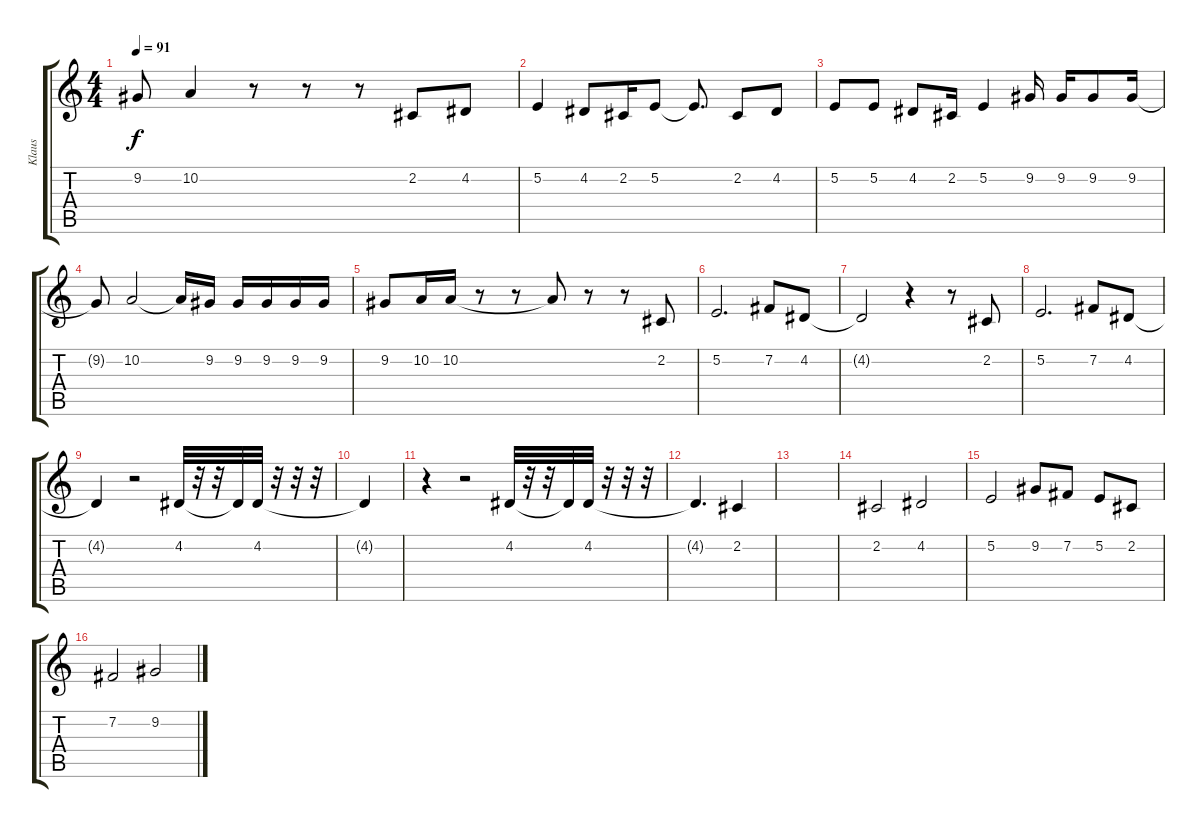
\track ("Klaus" "Klaus") {instrument violin}
\staff {score tabs}
\tuning (E4 B3 G3 D3 A2 E2) {hide}
\ts (4 4)
\tempo 91
\clef g2
\ks c
9.2{t}.8{dy f} 10.2.4 r.8 r.8 r.8 2.2.8 4.2.8 |
5.2.4 4.2.8 2.2.16 5.2.8 5.2{t}.8{d} 2.2.8 4.2.8 |
5.2.8 5.2.8 4.2.8 2.2.16 5.2.4 9.2.16 9.2.16 9.2.8 9.2.16 |
9.2{t}.8 10.2.2 10.2{t}.16 9.2.16 9.2.16 9.2.16 9.2.16 9.2.16 |
9.2.8 10.2.16 10.2.16 r.8 r.8 10.2{t}.8 r.8 r.8 2.2.8 |
5.2.2{d} 7.2.8 4.2.8 |
4.2{t}.2 r.4 r.8 2.2.8 |
5.2.2{d} 7.2.8 4.2.8 |
4.2{t}.4 r.2 4.2.32 r.32 r.32 4.2{t}.32 4.2.32 r.32 r.32 r.32 |
4.2{t}.4 |
r.4 r.2 4.2.32 r.32 r.32 4.2{t}.32 4.2.32 r.32 r.32 r.32 |
4.2{t}.4{d} 2.2.4 |
|
2.2.2 4.2.2 |
5.2.2 9.2.8 7.2.8 5.2.8 2.2.8 |
7.2.2 9.2.2
